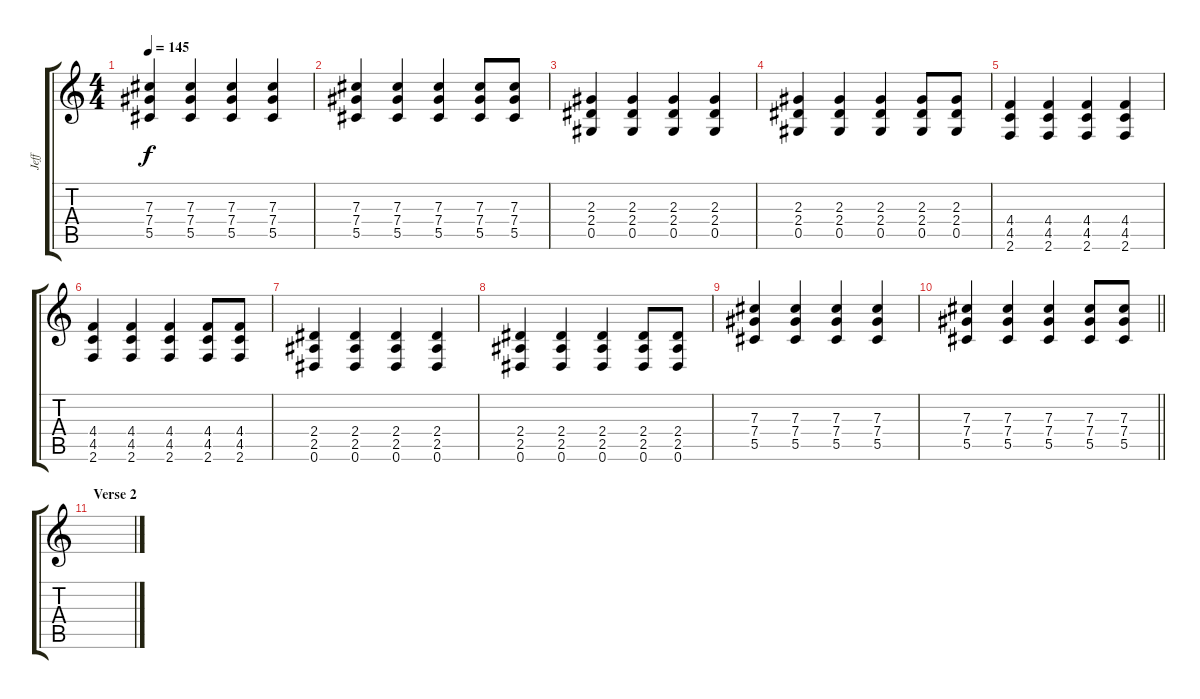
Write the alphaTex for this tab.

\track ("Jeff" "Jeff") {instrument distortionguitar}
\staff {score tabs}
\tuning (Eb4 Bb3 Gb3 Db3 Ab2 Eb2) {hide}
\ts (4 4)
\tempo 145
\clef g2
\ks c
(7.3 7.4 5.5).4{dy f} (7.3 7.4 5.5).4 (7.3 7.4 5.5).4 (7.3 7.4 5.5).4 |
(7.3 7.4 5.5).4 (7.3 7.4 5.5).4 (7.3 7.4 5.5).4 (7.3 7.4 5.5).8 (7.3 7.4 5.5).8 |
(2.3 2.4 0.5).4 (2.3 2.4 0.5).4 (2.3 2.4 0.5).4 (2.3 2.4 0.5).4 |
(2.3 2.4 0.5).4 (2.3 2.4 0.5).4 (2.3 2.4 0.5).4 (2.3 2.4 0.5).8 (2.3 2.4 0.5).8 |
(4.4 4.5 2.6).4 (4.4 4.5 2.6).4 (4.4 4.5 2.6).4 (4.4 4.5 2.6).4 |
(4.4 4.5 2.6).4 (4.4 4.5 2.6).4 (4.4 4.5 2.6).4 (4.4 4.5 2.6).8 (4.4 4.5 2.6).8 |
(2.4 2.5 0.6).4 (2.4 2.5 0.6).4 (2.4 2.5 0.6).4 (2.4 2.5 0.6).4 |
(2.4 2.5 0.6).4 (2.4 2.5 0.6).4 (2.4 2.5 0.6).4 (2.4 2.5 0.6).8 (2.4 2.5 0.6).8 |
(7.3 7.4 5.5).4 (7.3 7.4 5.5).4 (7.3 7.4 5.5).4 (7.3 7.4 5.5).4 |
\barLineRight lightlight
(7.3 7.4 5.5).4 (7.3 7.4 5.5).4 (7.3 7.4 5.5).4 (7.3 7.4 5.5).8 (7.3 7.4 5.5).8 |
\section ("" "Verse 2")
